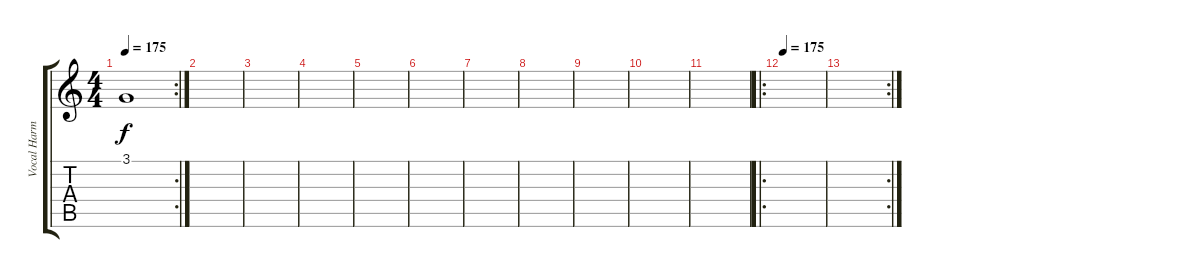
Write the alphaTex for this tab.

\track ("Vocal Harmony" "Vocal Harm") {instrument stringensemble2}
\staff {score tabs}
\tuning (E4 B3 G3 D3 A2 E2) {hide}
\rc 2
\ts (4 4)
\tempo 175
\clef g2
\ks c
3.1.1{dy f} |
|
|
|
|
|
|
|
|
|
|
\ro
\tempo 175
|
\rc 2
